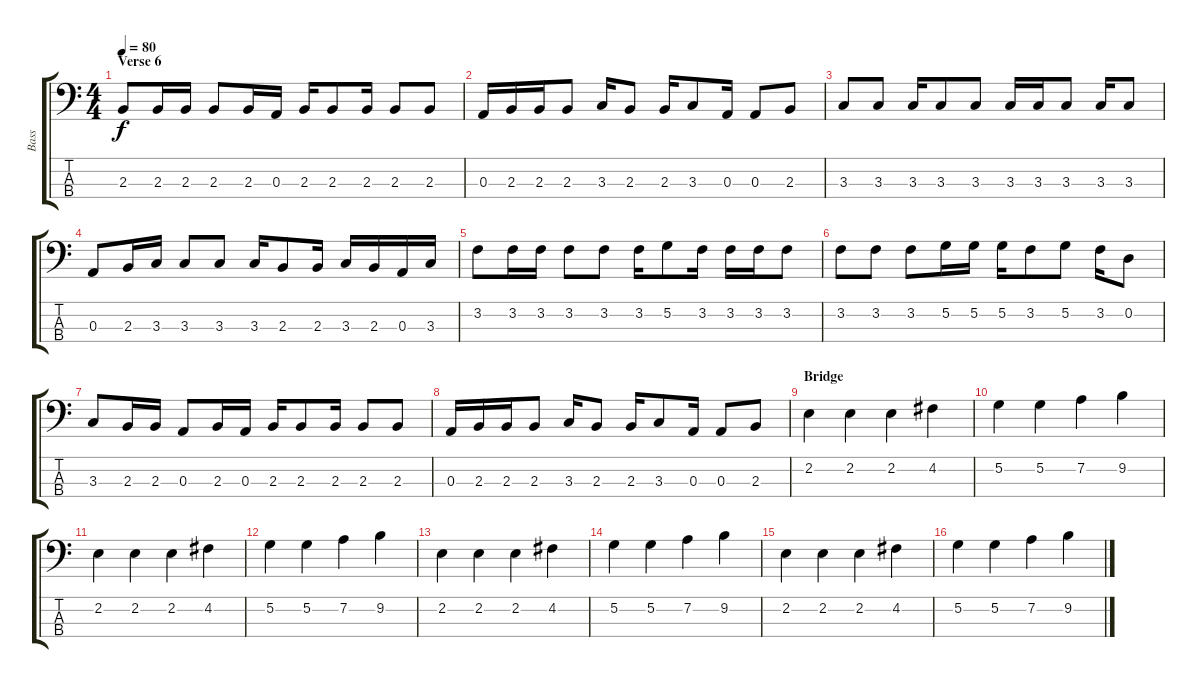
\track ("Bass" "Bass") {instrument fretlessbass}
\staff {score tabs}
\tuning (G2 D2 A1 E1) {hide}
\ts (4 4)
\section ("" "Verse 6")
\tempo 80
\clef f4
\ks c
2.3.8{dy f} 2.3.16 2.3.16 2.3.8 2.3.16 0.3.16 2.3.16 2.3.8 2.3.16 2.3.8 2.3.8 |
0.3.16 2.3.16 2.3.16 2.3.8 3.3.16 2.3.8 2.3.16 3.3.8 0.3.16 0.3.8 2.3.8 |
3.3.8 3.3.8 3.3.16 3.3.8 3.3.8 3.3.16 3.3.16 3.3.8 3.3.16 3.3.8 |
0.3.8 2.3.16 3.3.16 3.3.8 3.3.8 3.3.16 2.3.8 2.3.16 3.3.16 2.3.16 0.3.16 3.3.16 |
3.2.8 3.2.16 3.2.16 3.2.8 3.2.8 3.2.16 5.2.8 3.2.16 3.2.16 3.2.16 3.2.8 |
3.2.8 3.2.8 3.2.8 5.2.16 5.2.16 5.2.16 3.2.8 5.2.8 3.2.16 0.2.8 |
3.3.8 2.3.16 2.3.16 0.3.8 2.3.16 0.3.16 2.3.16 2.3.8 2.3.16 2.3.8 2.3.8 |
0.3.16 2.3.16 2.3.16 2.3.8 3.3.16 2.3.8 2.3.16 3.3.8 0.3.16 0.3.8 2.3.8 |
\section ("" "Bridge")
2.2.4 2.2.4 2.2.4 4.2.4 |
5.2.4 5.2.4 7.2.4 9.2.4 |
2.2.4 2.2.4 2.2.4 4.2.4 |
5.2.4 5.2.4 7.2.4 9.2.4 |
2.2.4 2.2.4 2.2.4 4.2.4 |
5.2.4 5.2.4 7.2.4 9.2.4 |
2.2.4 2.2.4 2.2.4 4.2.4 |
5.2.4 5.2.4 7.2.4 9.2.4
